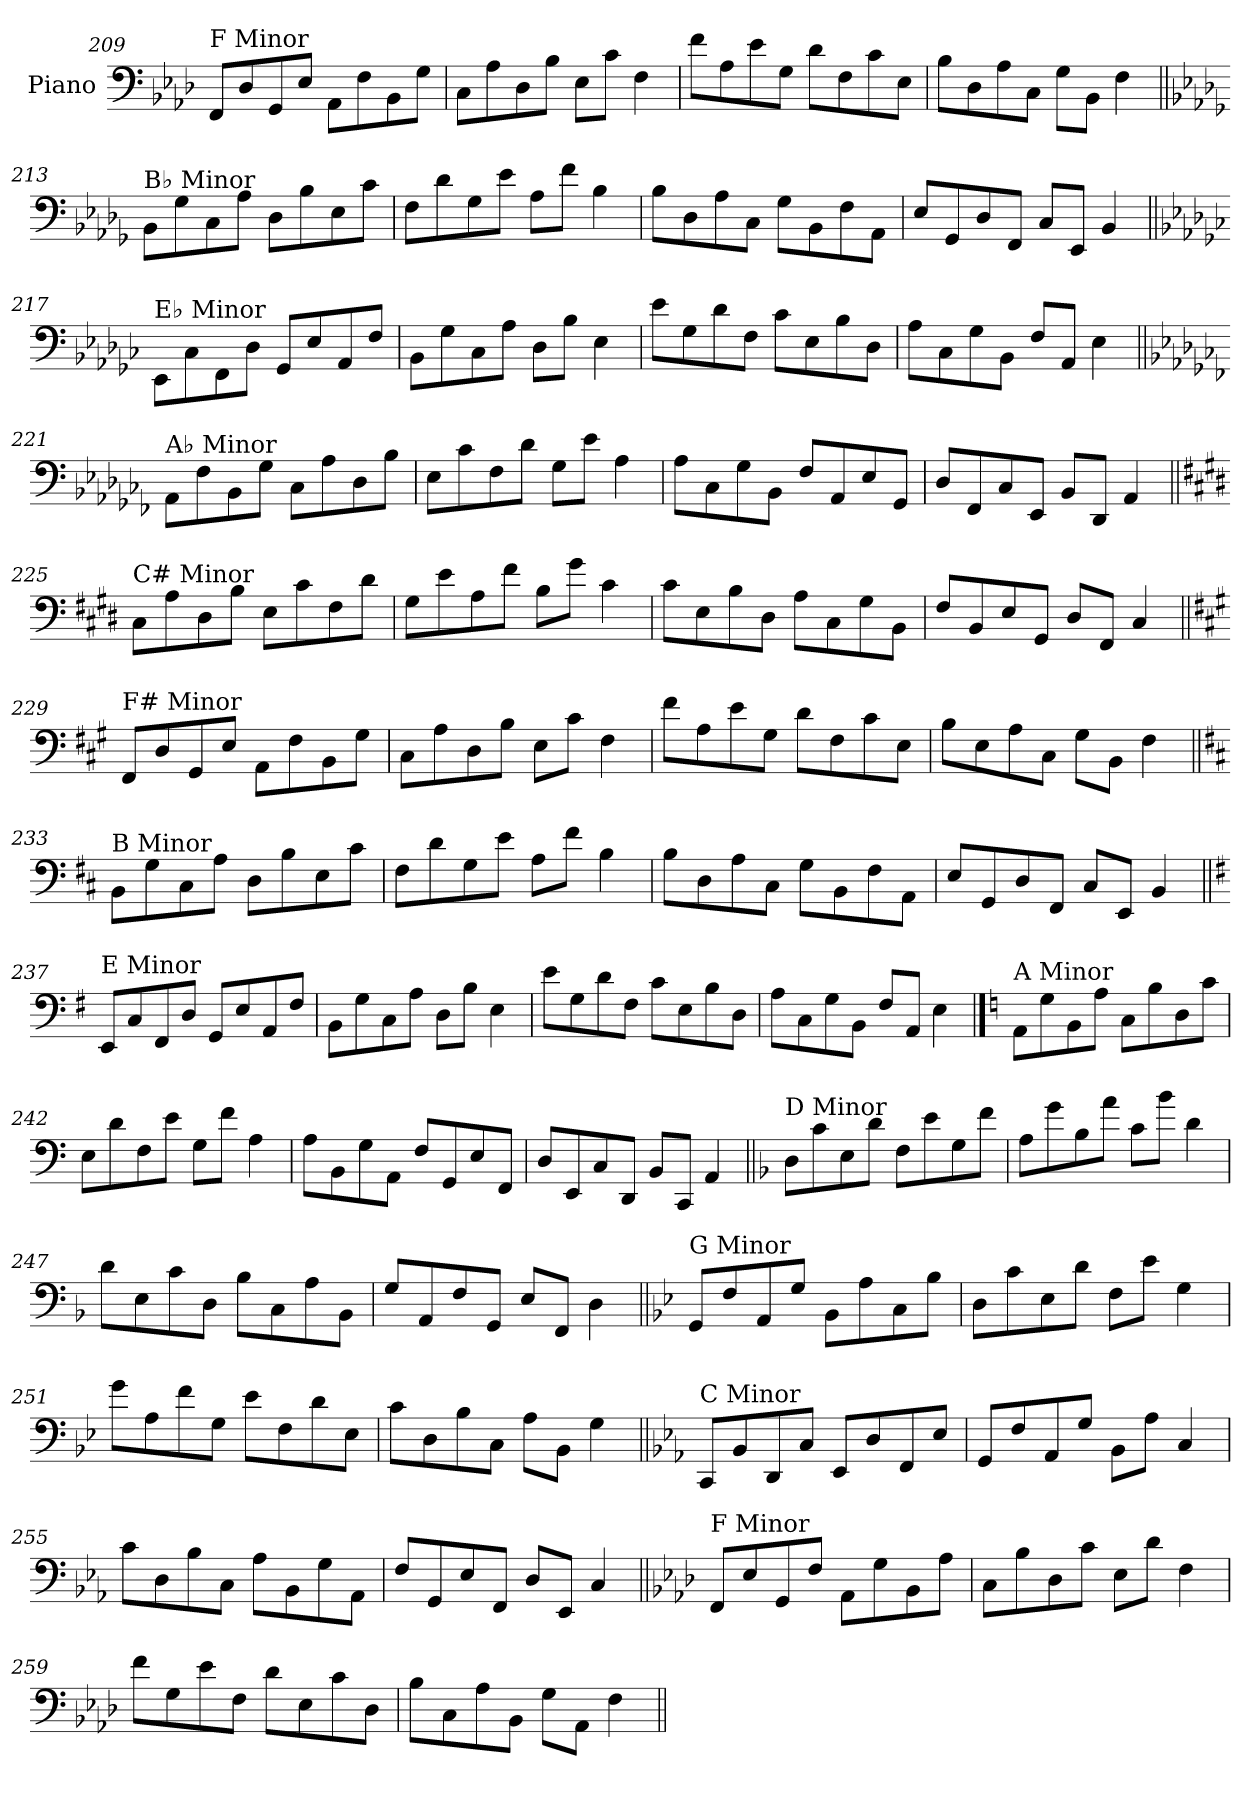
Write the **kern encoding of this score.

**kern
*part1
*staff1
*I"Piano
*I'Pno.
!!LO:LB:g=z
*clefF4
*k[b-e-a-d-]
=209
!LO:TX:a:t=F Minor
8FF/L
8D-/
8GG/
8E-/J
8AA-\L
8F\
8BB-\
8G\J
=210
8C\L
8A-\
8D-\
8B-\J
8E-\L
8c\J
4F\
=211
8f\L
8A-\
8e-\
8G\J
8d-\L
8F\
8c\
8E-\J
=212
8B-\L
8D-\
8A-\
8C\J
8G\L
8BB-\J
4F\
!!LO:LB:g=z
=213||
*k[b-e-a-d-g-]
!LO:TX:a:t=B♭ Minor
8BB-\L
8G-\
8C\
8A-\J
8D-\L
8B-\
8E-\
8c\J
=214
8F\L
8d-\
8G-\
8e-\J
8A-\L
8f\J
4B-\
=215
8B-\L
8D-\
8A-\
8C\J
8G-\L
8BB-\
8F\
8AA-\J
=216
8E-/L
8GG-/
8D-/
8FF/J
8C/L
8EE-/J
4BB-/
!!LO:PB:g=z
=217||
*k[b-e-a-d-g-c-]
!LO:TX:a:t=E♭ Minor
8EE-\L
8C-\
8FF\
8D-\J
8GG-/L
8E-/
8AA-/
8F/J
=218
8BB-\L
8G-\
8C-\
8A-\J
8D-\L
8B-\J
4E-\
=219
8e-\L
8G-\
8d-\
8F\J
8c-\L
8E-\
8B-\
8D-\J
=220
8A-\L
8C-\
8G-\
8BB-\J
8F/L
8AA-/J
4E-\
!!LO:LB:g=z
=221||
*k[b-e-a-d-g-c-f-]
!LO:TX:a:t=A♭ Minor
8AA-\L
8F-\
8BB-\
8G-\J
8C-\L
8A-\
8D-\
8B-\J
=222
8E-\L
8c-\
8F-\
8d-\J
8G-\L
8e-\J
4A-\
=223
8A-\L
8C-\
8G-\
8BB-\J
8F-/L
8AA-/
8E-/
8GG-/J
=224
8D-/L
8FF-/
8C-/
8EE-/J
8BB-/L
8DD-/J
4AA-/
!!LO:LB:g=z
=225||
*k[f#c#g#d#]
!LO:TX:a:t=C# Minor
8C#\L
8A\
8D#\
8B\J
8E\L
8c#\
8F#\
8d#\J
=226
8G#\L
8e\
8A\
8f#\J
8B\L
8g#\J
4c#\
=227
8c#\L
8E\
8B\
8D#\J
8A\L
8C#\
8G#\
8BB\J
=228
8F#/L
8BB/
8E/
8GG#/J
8D#/L
8FF#/J
4C#/
!!LO:LB:g=z
=229||
*k[f#c#g#]
!LO:TX:a:t=F# Minor
8FF#/L
8D/
8GG#/
8E/J
8AA\L
8F#\
8BB\
8G#\J
=230
8C#\L
8A\
8D\
8B\J
8E\L
8c#\J
4F#\
=231
8f#\L
8A\
8e\
8G#\J
8d\L
8F#\
8c#\
8E\J
=232
8B\L
8E\
8A\
8C#\J
8G#\L
8BB\J
4F#\
!!LO:LB:g=z
=233||
*k[f#c#]
!LO:TX:a:t=B Minor
8BB\L
8G\
8C#\
8A\J
8D\L
8B\
8E\
8c#\J
=234
8F#\L
8d\
8G\
8e\J
8A\L
8f#\J
4B\
=235
8B\L
8D\
8A\
8C#\J
8G\L
8BB\
8F#\
8AA\J
=236
8E/L
8GG/
8D/
8FF#/J
8C#/L
8EE/J
4BB/
!!LO:LB:g=z
=237||
*k[f#]
!LO:TX:a:t=E Minor
8EE/L
8C/
8FF#/
8D/J
8GG/L
8E/
8AA/
8F#/J
=238
8BB\L
8G\
8C\
8A\J
8D\L
8B\J
4E\
=239
8e\L
8G\
8d\
8F#\J
8c\L
8E\
8B\
8D\J
=240
8A\L
8C\
8G\
8BB\J
8F#/L
8AA/J
4E\
!!LO:PB:g=z
==241
*k[]
!LO:TX:a:t=A Minor
8AA\L
8G\
8BB\
8A\J
8C\L
8B\
8D\
8c\J
=242
8E\L
8d\
8F\
8e\J
8G\L
8f\J
4A\
=243
8A\L
8BB\
8G\
8AA\J
8F/L
8GG/
8E/
8FF/J
=244
8D/L
8EE/
8C/
8DD/J
8BB/L
8CC/J
4AA/
!!LO:LB:g=z
=245||
*k[b-]
!LO:TX:a:t=D Minor
8D\L
8c\
8E\
8d\J
8F\L
8e\
8G\
8f\J
=246
8A\L
8g\
8B-\
8a\J
8c\L
8b-\J
4d\
=247
8d\L
8E\
8c\
8D\J
8B-\L
8C\
8A\
8BB-\J
=248
8G/L
8AA/
8F/
8GG/J
8E/L
8FF/J
4D\
!!LO:LB:g=z
=249||
*k[b-e-]
!LO:TX:a:t=G Minor
8GG/L
8F/
8AA/
8G/J
8BB-\L
8A\
8C\
8B-\J
=250
8D\L
8c\
8E-\
8d\J
8F\L
8e-\J
4G\
=251
8g\L
8A\
8f\
8G\J
8e-\L
8F\
8d\
8E-\J
=252
8c\L
8D\
8B-\
8C\J
8A\L
8BB-\J
4G\
!!LO:LB:g=z
=253||
*k[b-e-a-]
!LO:TX:a:t=C Minor
8CC/L
8BB-/
8DD/
8C/J
8EE-/L
8D/
8FF/
8E-/J
=254
8GG/L
8F/
8AA-/
8G/J
8BB-\L
8A-\J
4C/
=255
8c\L
8D\
8B-\
8C\J
8A-\L
8BB-\
8G\
8AA-\J
=256
8F/L
8GG/
8E-/
8FF/J
8D/L
8EE-/J
4C/
!!LO:LB:g=z
=257||
*k[b-e-a-d-]
!LO:TX:a:t=F Minor
8FF/L
8E-/
8GG/
8F/J
8AA-\L
8G\
8BB-\
8A-\J
=258
8C\L
8B-\
8D-\
8c\J
8E-\L
8d-\J
4F\
=259
8f\L
8G\
8e-\
8F\J
8d-\L
8E-\
8c\
8D-\J
=260
8B-\L
8C\
8A-\
8BB-\J
8G\L
8AA-\J
4F\
=||
*-
